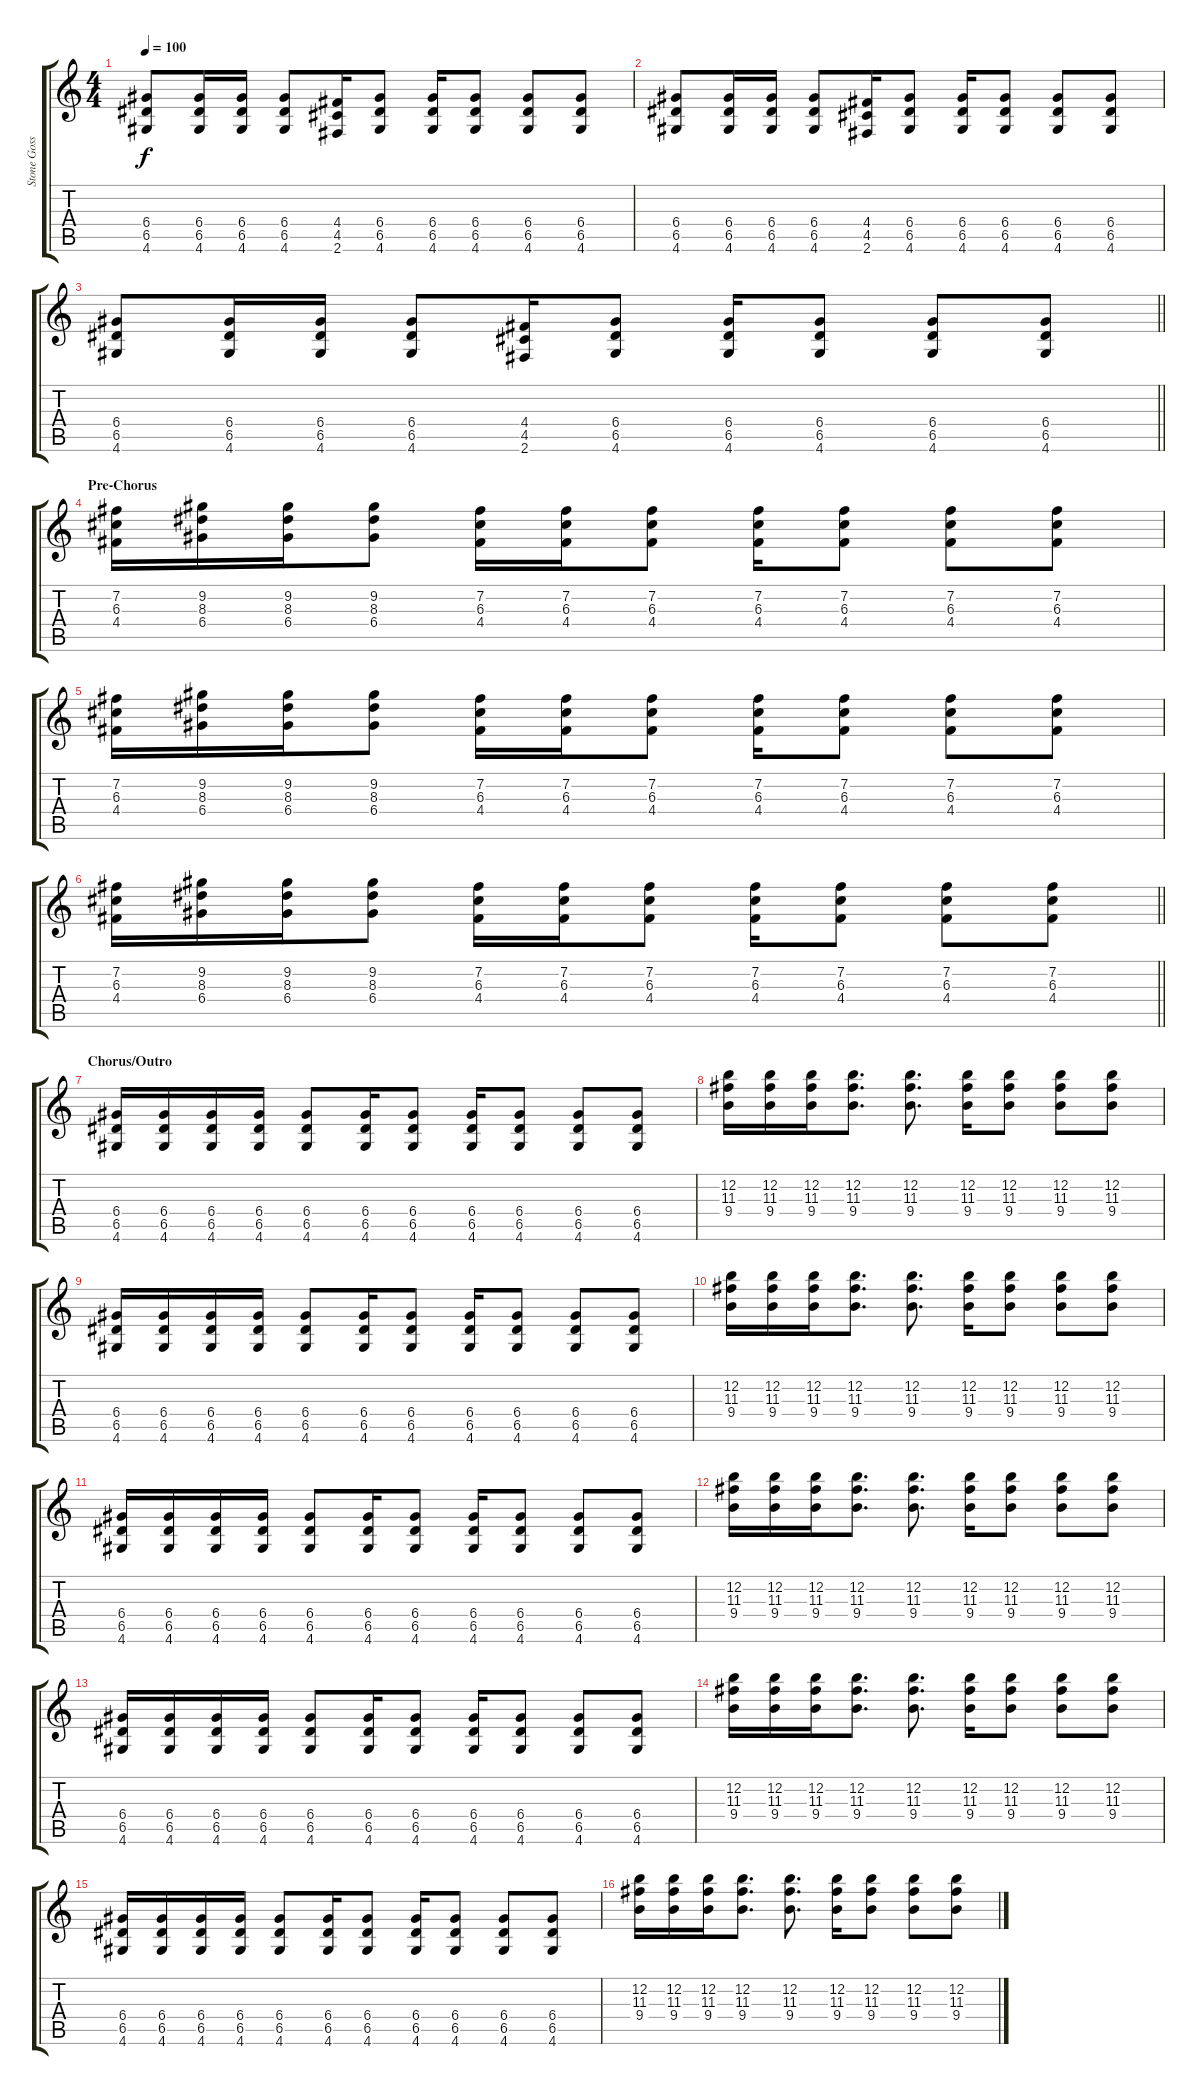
\track ("Stone Gossard" "Stone Goss") {instrument distortionguitar}
\staff {score tabs}
\tuning (E4 B3 G3 D3 A2 E2) {hide}
\ts (4 4)
\tempo 100
\clef g2
\ks c
(6.4 6.5 4.6).8{dy f} (6.4 6.5 4.6).16 (6.4 6.5 4.6).16 (6.4 6.5 4.6).8 (4.4 4.5 2.6).16 (6.4 6.5 4.6).8 (6.4 6.5 4.6).16 (6.4 6.5 4.6).8 (6.4 6.5 4.6).8 (6.4 6.5 4.6).8 |
(6.4 6.5 4.6).8 (6.4 6.5 4.6).16 (6.4 6.5 4.6).16 (6.4 6.5 4.6).8 (4.4 4.5 2.6).16 (6.4 6.5 4.6).8 (6.4 6.5 4.6).16 (6.4 6.5 4.6).8 (6.4 6.5 4.6).8 (6.4 6.5 4.6).8 |
\barLineRight lightlight
(6.4 6.5 4.6).8 (6.4 6.5 4.6).16 (6.4 6.5 4.6).16 (6.4 6.5 4.6).8 (4.4 4.5 2.6).16 (6.4 6.5 4.6).8 (6.4 6.5 4.6).16 (6.4 6.5 4.6).8 (6.4 6.5 4.6).8 (6.4 6.5 4.6).8 |
\section ("" "Pre-Chorus")
(7.2 6.3 4.4).16 (9.2 8.3 6.4).16 (9.2 8.3 6.4).16 (9.2 8.3 6.4).8 (7.2 6.3 4.4).16 (7.2 6.3 4.4).16 (7.2 6.3 4.4).8 (7.2 6.3 4.4).16 (7.2 6.3 4.4).8 (7.2 6.3 4.4).8 (7.2 6.3 4.4).8 |
(7.2 6.3 4.4).16 (9.2 8.3 6.4).16 (9.2 8.3 6.4).16 (9.2 8.3 6.4).8 (7.2 6.3 4.4).16 (7.2 6.3 4.4).16 (7.2 6.3 4.4).8 (7.2 6.3 4.4).16 (7.2 6.3 4.4).8 (7.2 6.3 4.4).8 (7.2 6.3 4.4).8 |
\barLineRight lightlight
(7.2 6.3 4.4).16 (9.2 8.3 6.4).16 (9.2 8.3 6.4).16 (9.2 8.3 6.4).8 (7.2 6.3 4.4).16 (7.2 6.3 4.4).16 (7.2 6.3 4.4).8 (7.2 6.3 4.4).16 (7.2 6.3 4.4).8 (7.2 6.3 4.4).8 (7.2 6.3 4.4).8 |
\section ("" "Chorus/Outro")
(6.4 6.5 4.6).16 (6.4 6.5 4.6).16 (6.4 6.5 4.6).16 (6.4 6.5 4.6).16 (6.4 6.5 4.6).8 (6.4 6.5 4.6).16 (6.4 6.5 4.6).8 (6.4 6.5 4.6).16 (6.4 6.5 4.6).8 (6.4 6.5 4.6).8 (6.4 6.5 4.6).8 |
(12.2 11.3 9.4).16 (12.2 11.3 9.4).16 (12.2 11.3 9.4).16 (12.2 11.3 9.4).8{d} (12.2 11.3 9.4).8{d} (12.2 11.3 9.4).16 (12.2 11.3 9.4).8 (12.2 11.3 9.4).8 (12.2 11.3 9.4).8 |
(6.4 6.5 4.6).16 (6.4 6.5 4.6).16 (6.4 6.5 4.6).16 (6.4 6.5 4.6).16 (6.4 6.5 4.6).8 (6.4 6.5 4.6).16 (6.4 6.5 4.6).8 (6.4 6.5 4.6).16 (6.4 6.5 4.6).8 (6.4 6.5 4.6).8 (6.4 6.5 4.6).8 |
(12.2 11.3 9.4).16 (12.2 11.3 9.4).16 (12.2 11.3 9.4).16 (12.2 11.3 9.4).8{d} (12.2 11.3 9.4).8{d} (12.2 11.3 9.4).16 (12.2 11.3 9.4).8 (12.2 11.3 9.4).8 (12.2 11.3 9.4).8 |
(6.4 6.5 4.6).16 (6.4 6.5 4.6).16 (6.4 6.5 4.6).16 (6.4 6.5 4.6).16 (6.4 6.5 4.6).8 (6.4 6.5 4.6).16 (6.4 6.5 4.6).8 (6.4 6.5 4.6).16 (6.4 6.5 4.6).8 (6.4 6.5 4.6).8 (6.4 6.5 4.6).8 |
(12.2 11.3 9.4).16 (12.2 11.3 9.4).16 (12.2 11.3 9.4).16 (12.2 11.3 9.4).8{d} (12.2 11.3 9.4).8{d} (12.2 11.3 9.4).16 (12.2 11.3 9.4).8 (12.2 11.3 9.4).8 (12.2 11.3 9.4).8 |
(6.4 6.5 4.6).16 (6.4 6.5 4.6).16 (6.4 6.5 4.6).16 (6.4 6.5 4.6).16 (6.4 6.5 4.6).8 (6.4 6.5 4.6).16 (6.4 6.5 4.6).8 (6.4 6.5 4.6).16 (6.4 6.5 4.6).8 (6.4 6.5 4.6).8 (6.4 6.5 4.6).8 |
(12.2 11.3 9.4).16 (12.2 11.3 9.4).16 (12.2 11.3 9.4).16 (12.2 11.3 9.4).8{d} (12.2 11.3 9.4).8{d} (12.2 11.3 9.4).16 (12.2 11.3 9.4).8 (12.2 11.3 9.4).8 (12.2 11.3 9.4).8 |
(6.4 6.5 4.6).16 (6.4 6.5 4.6).16 (6.4 6.5 4.6).16 (6.4 6.5 4.6).16 (6.4 6.5 4.6).8 (6.4 6.5 4.6).16 (6.4 6.5 4.6).8 (6.4 6.5 4.6).16 (6.4 6.5 4.6).8 (6.4 6.5 4.6).8 (6.4 6.5 4.6).8 |
(12.2 11.3 9.4).16 (12.2 11.3 9.4).16 (12.2 11.3 9.4).16 (12.2 11.3 9.4).8{d} (12.2 11.3 9.4).8{d} (12.2 11.3 9.4).16 (12.2 11.3 9.4).8 (12.2 11.3 9.4).8 (12.2 11.3 9.4).8
